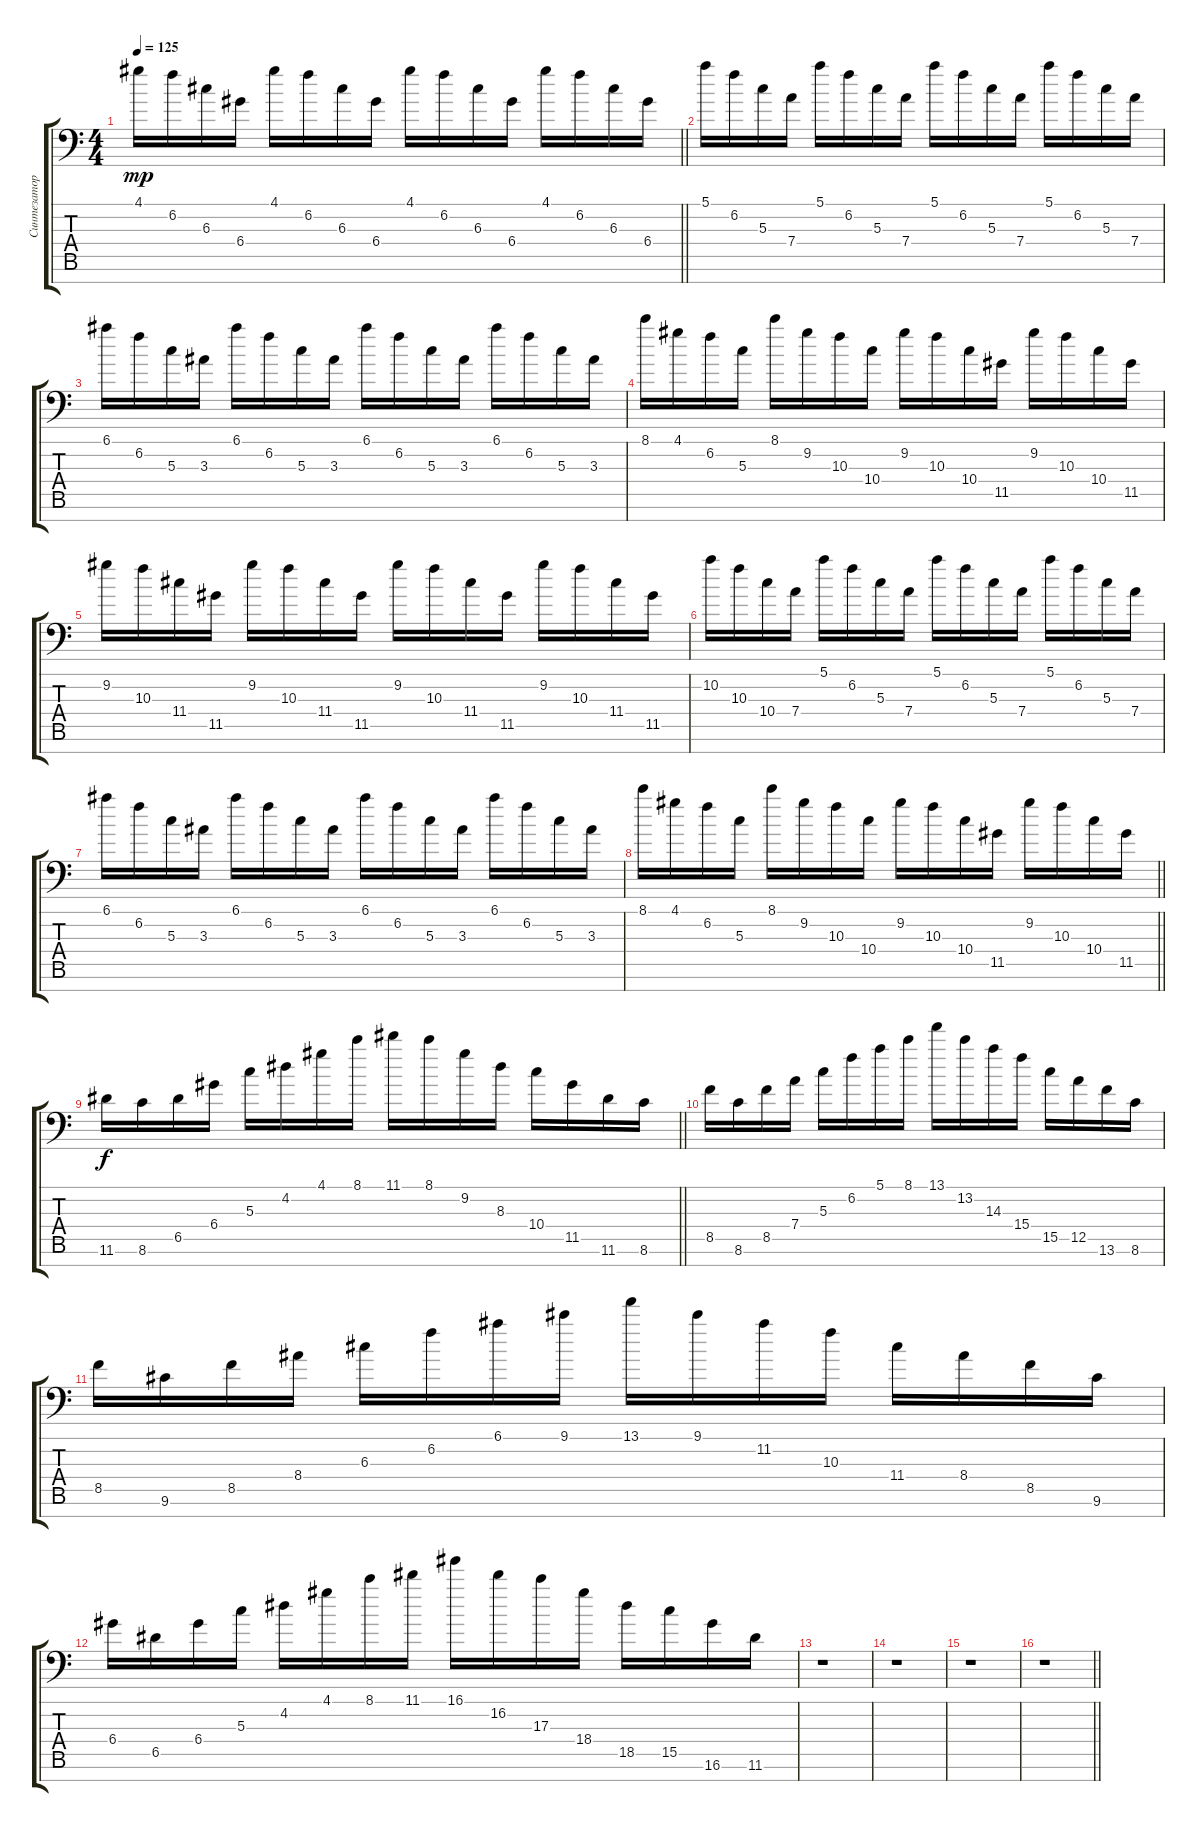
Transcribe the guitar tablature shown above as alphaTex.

\track ("Синтезатор" "Синтезатор") {instrument synthbass1}
\staff {score tabs}
\tuning (E4 B3 G3 D3 A2 E2 C-1) {hide}
\ts (4 4)
\tempo 125
\clef f4
\barLineRight lightlight
\ks c
4.1.16{dy mp} 6.2.16 6.3.16 6.4.16 4.1.16 6.2.16 6.3.16 6.4.16 4.1.16 6.2.16 6.3.16 6.4.16 4.1.16 6.2.16 6.3.16 6.4.16 |
5.1.16 6.2.16 5.3.16 7.4.16 5.1.16 6.2.16 5.3.16 7.4.16 5.1.16 6.2.16 5.3.16 7.4.16 5.1.16 6.2.16 5.3.16 7.4.16 |
6.1.16 6.2.16 5.3.16 3.3.16 6.1.16 6.2.16 5.3.16 3.3.16 6.1.16 6.2.16 5.3.16 3.3.16 6.1.16 6.2.16 5.3.16 3.3.16 |
8.1.16 4.1.16 6.2.16 5.3.16 8.1.16 9.2.16 10.3.16 10.4.16 9.2.16 10.3.16 10.4.16 11.5.16 9.2.16 10.3.16 10.4.16 11.5.16 |
9.2.16 10.3.16 11.4.16 11.5.16 9.2.16 10.3.16 11.4.16 11.5.16 9.2.16 10.3.16 11.4.16 11.5.16 9.2.16 10.3.16 11.4.16 11.5.16 |
10.2.16 10.3.16 10.4.16 7.4.16 5.1.16 6.2.16 5.3.16 7.4.16 5.1.16 6.2.16 5.3.16 7.4.16 5.1.16 6.2.16 5.3.16 7.4.16 |
6.1.16 6.2.16 5.3.16 3.3.16 6.1.16 6.2.16 5.3.16 3.3.16 6.1.16 6.2.16 5.3.16 3.3.16 6.1.16 6.2.16 5.3.16 3.3.16 |
\barLineRight lightlight
8.1.16 4.1.16 6.2.16 5.3.16 8.1.16 9.2.16 10.3.16 10.4.16 9.2.16 10.3.16 10.4.16 11.5.16 9.2.16 10.3.16 10.4.16 11.5.16 |
\barLineRight lightlight
11.6.16{dy f volume 12 instrument pad3polysynth} 8.6.16 6.5.16 6.4.16 5.3.16 4.2.16 4.1.16 8.1.16 11.1.16 8.1.16 9.2.16 8.3.16 10.4.16 11.5.16 11.6.16 8.6.16 |
8.5.16 8.6.16 8.5.16 7.4.16 5.3.16 6.2.16 5.1.16 8.1.16 13.1.16 13.2.16 14.3.16 15.4.16 15.5.16 12.5.16 13.6.16 8.6.16 |
8.5.16 9.6.16 8.5.16 8.4.16 6.3.16 6.2.16 6.1.16 9.1.16 13.1.16 9.1.16 11.2.16 10.3.16 11.4.16 8.4.16 8.5.16 9.6.16 |
6.4.16 6.5.16 6.4.16 5.3.16 4.2.16 4.1.16 8.1.16 11.1.16 16.1.16 16.2.16 17.3.16 18.4.16 18.5.16 15.5.16 16.6.16 11.6.16 |
r.1 |
r.1 |
r.1 |
\barLineRight lightlight
r.1
